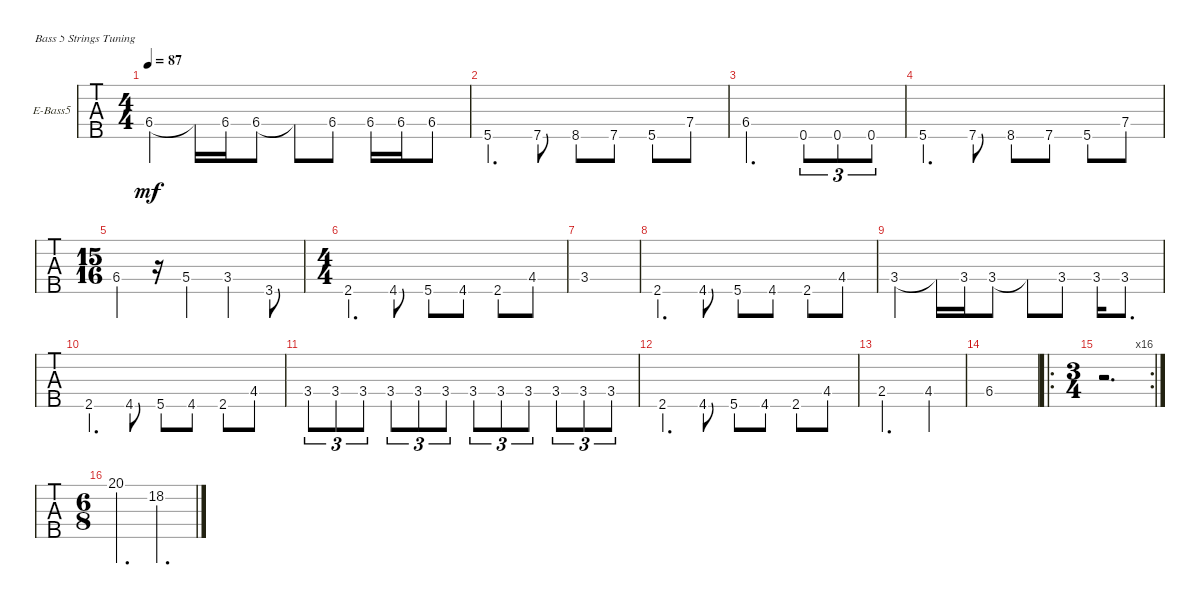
\defaultSystemsLayout 4
\bracketExtendMode groupsimilarinstruments
\firstSystemTrackNameOrientation horizontal
\otherSystemsTrackNameOrientation horizontal
\track ("Electric Bass" "E-Bass5") {instrument electricbassfinger}
\staff {tabs}
\tuning (G2 D2 A1 E1 B0)
\ts (4 4)
\tempo 87
\clef f4
\ks c
6.4.4{dy mf} 6.4{t}.16 6.4.16 6.4.8 6.4{t}.8 6.4.8 6.4.16 6.4.16 6.4.8 |
5.5.4{d} 7.5.8 8.5.8 7.5.8 5.5.8 7.4.8 |
6.4.2{d} 0.5.8{tu (3 2)} 0.5.8{tu (3 2)} 0.5.8{tu (3 2)} |
5.5.4{d} 7.5.8 8.5.8 7.5.8 5.5.8 7.4.8 |
\ts (15 16)
6.4.4 r.16 5.4.4 3.4.4 3.5.8 |
\ts (4 4)
2.5.4{d} 4.5.8 5.5.8 4.5.8 2.5.8 4.4.8 |
3.4.1 |
2.5.4{d} 4.5.8 5.5.8 4.5.8 2.5.8 4.4.8 |
3.4.4 3.4{t}.16 3.4.16 3.4.8 3.4{t}.8 3.4.8 3.4.16 3.4.8{d} |
2.5.4{d} 4.5.8 5.5.8 4.5.8 2.5.8 4.4.8 |
3.4.8{tu (3 2)} 3.4.8{tu (3 2)} 3.4.8{tu (3 2)} 3.4.8{tu (3 2)} 3.4.8{tu (3 2)} 3.4.8{tu (3 2)} 3.4.8{tu (3 2)} 3.4.8{tu (3 2)} 3.4.8{tu (3 2)} 3.4.8{tu (3 2)} 3.4.8{tu (3 2)} 3.4.8{tu (3 2)} |
2.5.4{d} 4.5.8 5.5.8 4.5.8 2.5.8 4.4.8 |
2.4.2{d} 4.4.4 |
6.4.1 |
\ro
\rc 16
\ts (3 4)
r.2{d} |
\ts (6 8)
20.1.4{d} 18.2.4{d}
